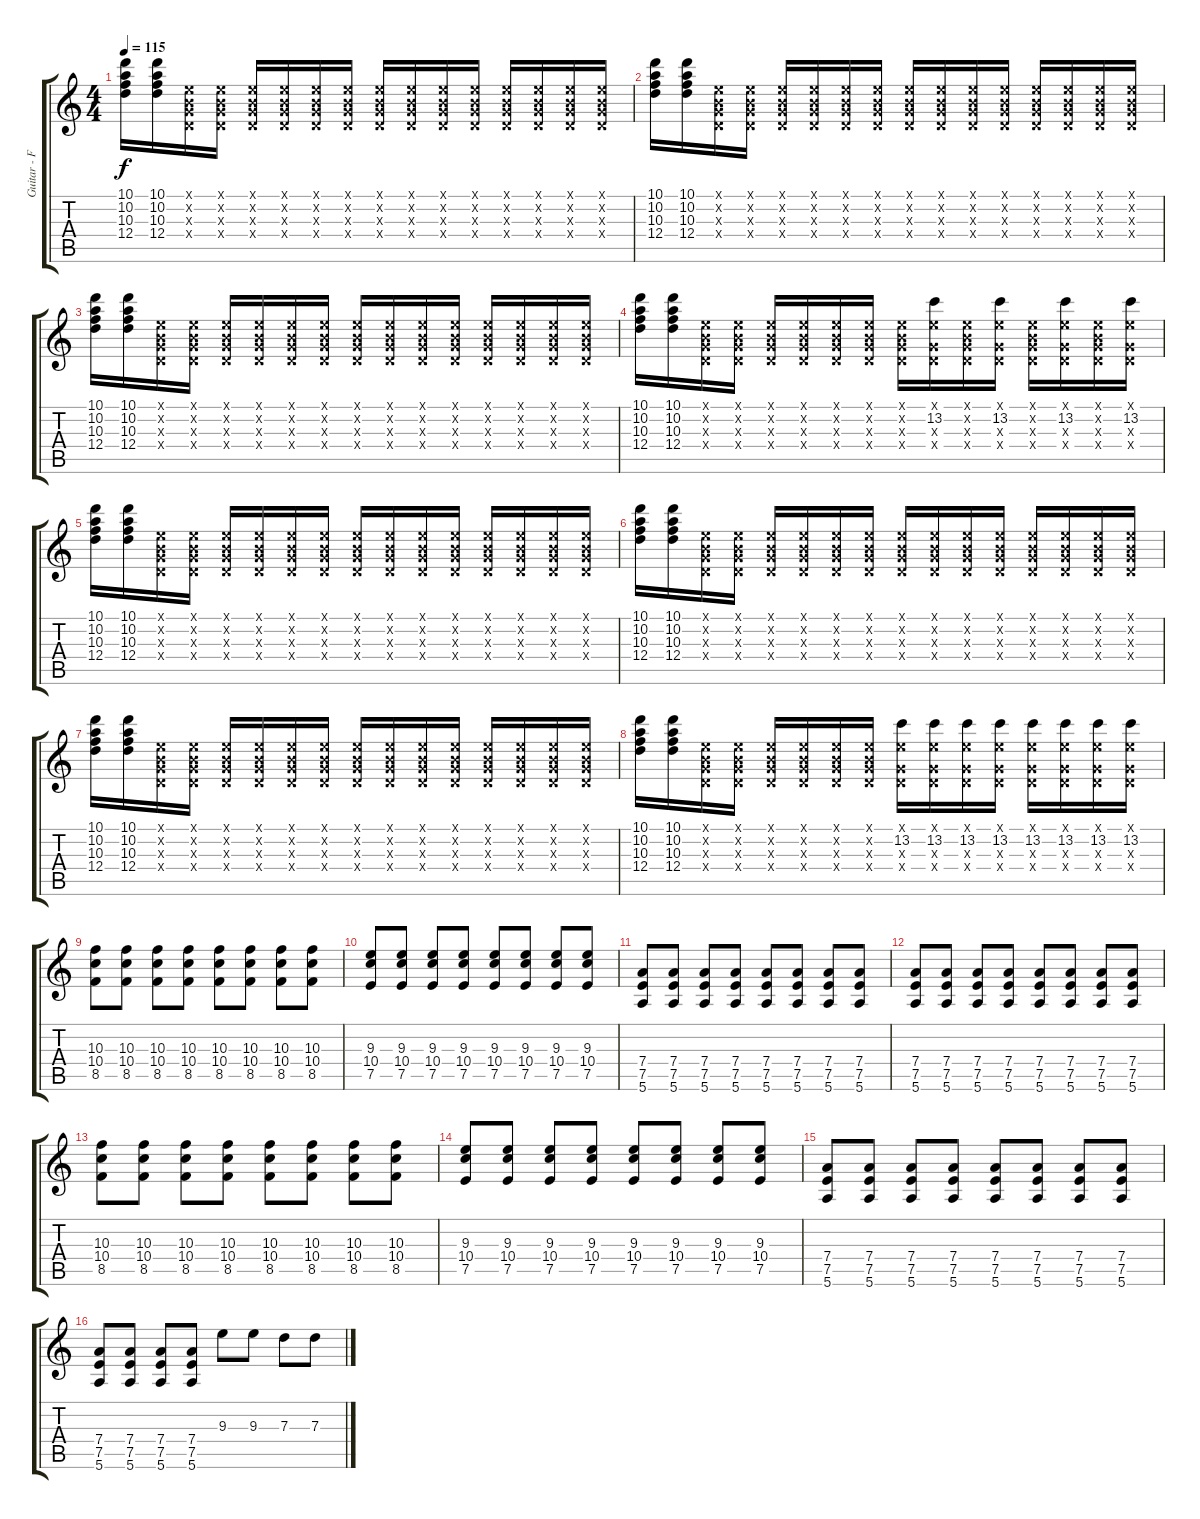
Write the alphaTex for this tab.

\track ("Guitar - Frusciante" "Guitar - F") {instrument electricguitarclean}
\staff {score tabs}
\tuning (E4 B3 G3 D3 A2 E2) {hide}
\ts (4 4)
\tempo 115
\clef g2
\ks c
(10.1 10.2 10.3 12.4).16{dy f volume 8} (10.1 10.2 10.3 12.4).16 (0.1{x} 0.2{x} 0.3{x} 0.4{x}).16 (0.1{x} 0.2{x} 0.3{x} 0.4{x}).16 (0.1{x} 0.2{x} 0.3{x} 0.4{x}).16 (0.1{x} 0.2{x} 0.3{x} 0.4{x}).16 (0.1{x} 0.2{x} 0.3{x} 0.4{x}).16 (0.1{x} 0.2{x} 0.3{x} 0.4{x}).16 (0.1{x} 0.2{x} 0.3{x} 0.4{x}).16 (0.1{x} 0.2{x} 0.3{x} 0.4{x}).16 (0.1{x} 0.2{x} 0.3{x} 0.4{x}).16 (0.1{x} 0.2{x} 0.3{x} 0.4{x}).16 (0.1{x} 0.2{x} 0.3{x} 0.4{x}).16 (0.1{x} 0.2{x} 0.3{x} 0.4{x}).16 (0.1{x} 0.2{x} 0.3{x} 0.4{x}).16 (0.1{x} 0.2{x} 0.3{x} 0.4{x}).16 |
(10.1 10.2 10.3 12.4).16{volume 8} (10.1 10.2 10.3 12.4).16 (0.1{x} 0.2{x} 0.3{x} 0.4{x}).16 (0.1{x} 0.2{x} 0.3{x} 0.4{x}).16 (0.1{x} 0.2{x} 0.3{x} 0.4{x}).16 (0.1{x} 0.2{x} 0.3{x} 0.4{x}).16 (0.1{x} 0.2{x} 0.3{x} 0.4{x}).16 (0.1{x} 0.2{x} 0.3{x} 0.4{x}).16 (0.1{x} 0.2{x} 0.3{x} 0.4{x}).16 (0.1{x} 0.2{x} 0.3{x} 0.4{x}).16 (0.1{x} 0.2{x} 0.3{x} 0.4{x}).16 (0.1{x} 0.2{x} 0.3{x} 0.4{x}).16 (0.1{x} 0.2{x} 0.3{x} 0.4{x}).16 (0.1{x} 0.2{x} 0.3{x} 0.4{x}).16 (0.1{x} 0.2{x} 0.3{x} 0.4{x}).16 (0.1{x} 0.2{x} 0.3{x} 0.4{x}).16 |
(10.1 10.2 10.3 12.4).16{volume 8} (10.1 10.2 10.3 12.4).16 (0.1{x} 0.2{x} 0.3{x} 0.4{x}).16 (0.1{x} 0.2{x} 0.3{x} 0.4{x}).16 (0.1{x} 0.2{x} 0.3{x} 0.4{x}).16 (0.1{x} 0.2{x} 0.3{x} 0.4{x}).16 (0.1{x} 0.2{x} 0.3{x} 0.4{x}).16 (0.1{x} 0.2{x} 0.3{x} 0.4{x}).16 (0.1{x} 0.2{x} 0.3{x} 0.4{x}).16 (0.1{x} 0.2{x} 0.3{x} 0.4{x}).16 (0.1{x} 0.2{x} 0.3{x} 0.4{x}).16 (0.1{x} 0.2{x} 0.3{x} 0.4{x}).16 (0.1{x} 0.2{x} 0.3{x} 0.4{x}).16 (0.1{x} 0.2{x} 0.3{x} 0.4{x}).16 (0.1{x} 0.2{x} 0.3{x} 0.4{x}).16 (0.1{x} 0.2{x} 0.3{x} 0.4{x}).16 |
(10.1 10.2 10.3 12.4).16{volume 8} (10.1 10.2 10.3 12.4).16 (0.1{x} 0.2{x} 0.3{x} 0.4{x}).16 (0.1{x} 0.2{x} 0.3{x} 0.4{x}).16 (0.1{x} 0.2{x} 0.3{x} 0.4{x}).16 (0.1{x} 0.2{x} 0.3{x} 0.4{x}).16 (0.1{x} 0.2{x} 0.3{x} 0.4{x}).16 (0.1{x} 0.2{x} 0.3{x} 0.4{x}).16 (0.1{x} 0.2{x} 0.3{x} 0.4{x}).16 (0.1{x} 13.2 0.3{x} 0.4{x}).16 (0.1{x} 0.2{x} 0.3{x} 0.4{x}).16 (0.1{x} 13.2 0.3{x} 0.4{x}).16 (0.1{x} 0.2{x} 0.3{x} 0.4{x}).16 (0.1{x} 13.2 0.3{x} 0.4{x}).16 (0.1{x} 0.2{x} 0.3{x} 0.4{x}).16 (0.1{x} 13.2 0.3{x} 0.4{x}).16 |
(10.1 10.2 10.3 12.4).16{volume 8} (10.1 10.2 10.3 12.4).16 (0.1{x} 0.2{x} 0.3{x} 0.4{x}).16 (0.1{x} 0.2{x} 0.3{x} 0.4{x}).16 (0.1{x} 0.2{x} 0.3{x} 0.4{x}).16 (0.1{x} 0.2{x} 0.3{x} 0.4{x}).16 (0.1{x} 0.2{x} 0.3{x} 0.4{x}).16 (0.1{x} 0.2{x} 0.3{x} 0.4{x}).16 (0.1{x} 0.2{x} 0.3{x} 0.4{x}).16 (0.1{x} 0.2{x} 0.3{x} 0.4{x}).16 (0.1{x} 0.2{x} 0.3{x} 0.4{x}).16 (0.1{x} 0.2{x} 0.3{x} 0.4{x}).16 (0.1{x} 0.2{x} 0.3{x} 0.4{x}).16 (0.1{x} 0.2{x} 0.3{x} 0.4{x}).16 (0.1{x} 0.2{x} 0.3{x} 0.4{x}).16 (0.1{x} 0.2{x} 0.3{x} 0.4{x}).16 |
(10.1 10.2 10.3 12.4).16{volume 8} (10.1 10.2 10.3 12.4).16 (0.1{x} 0.2{x} 0.3{x} 0.4{x}).16 (0.1{x} 0.2{x} 0.3{x} 0.4{x}).16 (0.1{x} 0.2{x} 0.3{x} 0.4{x}).16 (0.1{x} 0.2{x} 0.3{x} 0.4{x}).16 (0.1{x} 0.2{x} 0.3{x} 0.4{x}).16 (0.1{x} 0.2{x} 0.3{x} 0.4{x}).16 (0.1{x} 0.2{x} 0.3{x} 0.4{x}).16 (0.1{x} 0.2{x} 0.3{x} 0.4{x}).16 (0.1{x} 0.2{x} 0.3{x} 0.4{x}).16 (0.1{x} 0.2{x} 0.3{x} 0.4{x}).16 (0.1{x} 0.2{x} 0.3{x} 0.4{x}).16 (0.1{x} 0.2{x} 0.3{x} 0.4{x}).16 (0.1{x} 0.2{x} 0.3{x} 0.4{x}).16 (0.1{x} 0.2{x} 0.3{x} 0.4{x}).16 |
(10.1 10.2 10.3 12.4).16{volume 8} (10.1 10.2 10.3 12.4).16 (0.1{x} 0.2{x} 0.3{x} 0.4{x}).16 (0.1{x} 0.2{x} 0.3{x} 0.4{x}).16 (0.1{x} 0.2{x} 0.3{x} 0.4{x}).16 (0.1{x} 0.2{x} 0.3{x} 0.4{x}).16 (0.1{x} 0.2{x} 0.3{x} 0.4{x}).16 (0.1{x} 0.2{x} 0.3{x} 0.4{x}).16 (0.1{x} 0.2{x} 0.3{x} 0.4{x}).16 (0.1{x} 0.2{x} 0.3{x} 0.4{x}).16 (0.1{x} 0.2{x} 0.3{x} 0.4{x}).16 (0.1{x} 0.2{x} 0.3{x} 0.4{x}).16 (0.1{x} 0.2{x} 0.3{x} 0.4{x}).16 (0.1{x} 0.2{x} 0.3{x} 0.4{x}).16 (0.1{x} 0.2{x} 0.3{x} 0.4{x}).16 (0.1{x} 0.2{x} 0.3{x} 0.4{x}).16 |
(10.1 10.2 10.3 12.4).16{volume 8} (10.1 10.2 10.3 12.4).16 (0.1{x} 0.2{x} 0.3{x} 0.4{x}).16 (0.1{x} 0.2{x} 0.3{x} 0.4{x}).16 (0.1{x} 0.2{x} 0.3{x} 0.4{x}).16 (0.1{x} 0.2{x} 0.3{x} 0.4{x}).16 (0.1{x} 0.2{x} 0.3{x} 0.4{x}).16 (0.1{x} 0.2{x} 0.3{x} 0.4{x}).16 (0.1{x} 13.2 0.3{x} 0.4{x}).16 (0.1{x} 13.2 0.3{x} 0.4{x}).16 (0.1{x} 13.2 0.3{x} 0.4{x}).16 (0.1{x} 13.2 0.3{x} 0.4{x}).16 (0.1{x} 13.2 0.3{x} 0.4{x}).16 (0.1{x} 13.2 0.3{x} 0.4{x}).16 (0.1{x} 13.2 0.3{x} 0.4{x}).16 (0.1{x} 13.2 0.3{x} 0.4{x}).16 |
(10.3 10.4 8.5).8 (10.3 10.4 8.5).8 (10.3 10.4 8.5).8 (10.3 10.4 8.5).8 (10.3 10.4 8.5).8 (10.3 10.4 8.5).8 (10.3 10.4 8.5).8 (10.3 10.4 8.5).8 |
(9.3 10.4 7.5).8 (9.3 10.4 7.5).8 (9.3 10.4 7.5).8 (9.3 10.4 7.5).8 (9.3 10.4 7.5).8 (9.3 10.4 7.5).8 (9.3 10.4 7.5).8 (9.3 10.4 7.5).8 |
(7.4 7.5 5.6).8 (7.4 7.5 5.6).8 (7.4 7.5 5.6).8 (7.4 7.5 5.6).8 (7.4 7.5 5.6).8 (7.4 7.5 5.6).8 (7.4 7.5 5.6).8 (7.4 7.5 5.6).8 |
(7.4 7.5 5.6).8 (7.4 7.5 5.6).8 (7.4 7.5 5.6).8 (7.4 7.5 5.6).8 (7.4 7.5 5.6).8 (7.4 7.5 5.6).8 (7.4 7.5 5.6).8 (7.4 7.5 5.6).8 |
(10.3 10.4 8.5).8 (10.3 10.4 8.5).8 (10.3 10.4 8.5).8 (10.3 10.4 8.5).8 (10.3 10.4 8.5).8 (10.3 10.4 8.5).8 (10.3 10.4 8.5).8 (10.3 10.4 8.5).8 |
(9.3 10.4 7.5).8 (9.3 10.4 7.5).8 (9.3 10.4 7.5).8 (9.3 10.4 7.5).8 (9.3 10.4 7.5).8 (9.3 10.4 7.5).8 (9.3 10.4 7.5).8 (9.3 10.4 7.5).8 |
(7.4 7.5 5.6).8 (7.4 7.5 5.6).8 (7.4 7.5 5.6).8 (7.4 7.5 5.6).8 (7.4 7.5 5.6).8 (7.4 7.5 5.6).8 (7.4 7.5 5.6).8 (7.4 7.5 5.6).8 |
(7.4 7.5 5.6).8 (7.4 7.5 5.6).8 (7.4 7.5 5.6).8 (7.4 7.5 5.6).8 9.3.8 9.3.8 7.3.8 7.3.8
